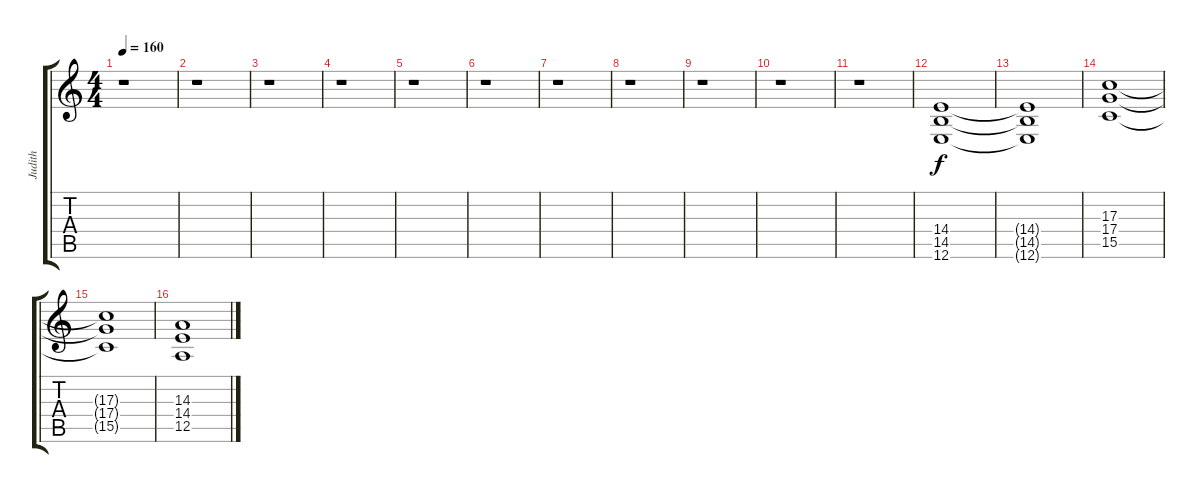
\track ("Judith" "Judith") {instrument stringensemble1}
\staff {score tabs}
\tuning (E4 B3 G3 D3 A2 E2) {hide}
\ts (4 4)
\tempo 160
\clef g2
\ks c
r.1{dy f instrument stringensemble1} |
r.1 |
r.1 |
r.1 |
r.1 |
r.1 |
r.1 |
r.1 |
r.1 |
r.1 |
r.1 |
(14.4 14.5 12.6).1 |
(14.4{t} 14.5{t} 12.6{t}).1 |
(17.3 17.4 15.5).1 |
(17.3{t} 17.4{t} 15.5{t}).1 |
(14.3 14.4 12.5).1
